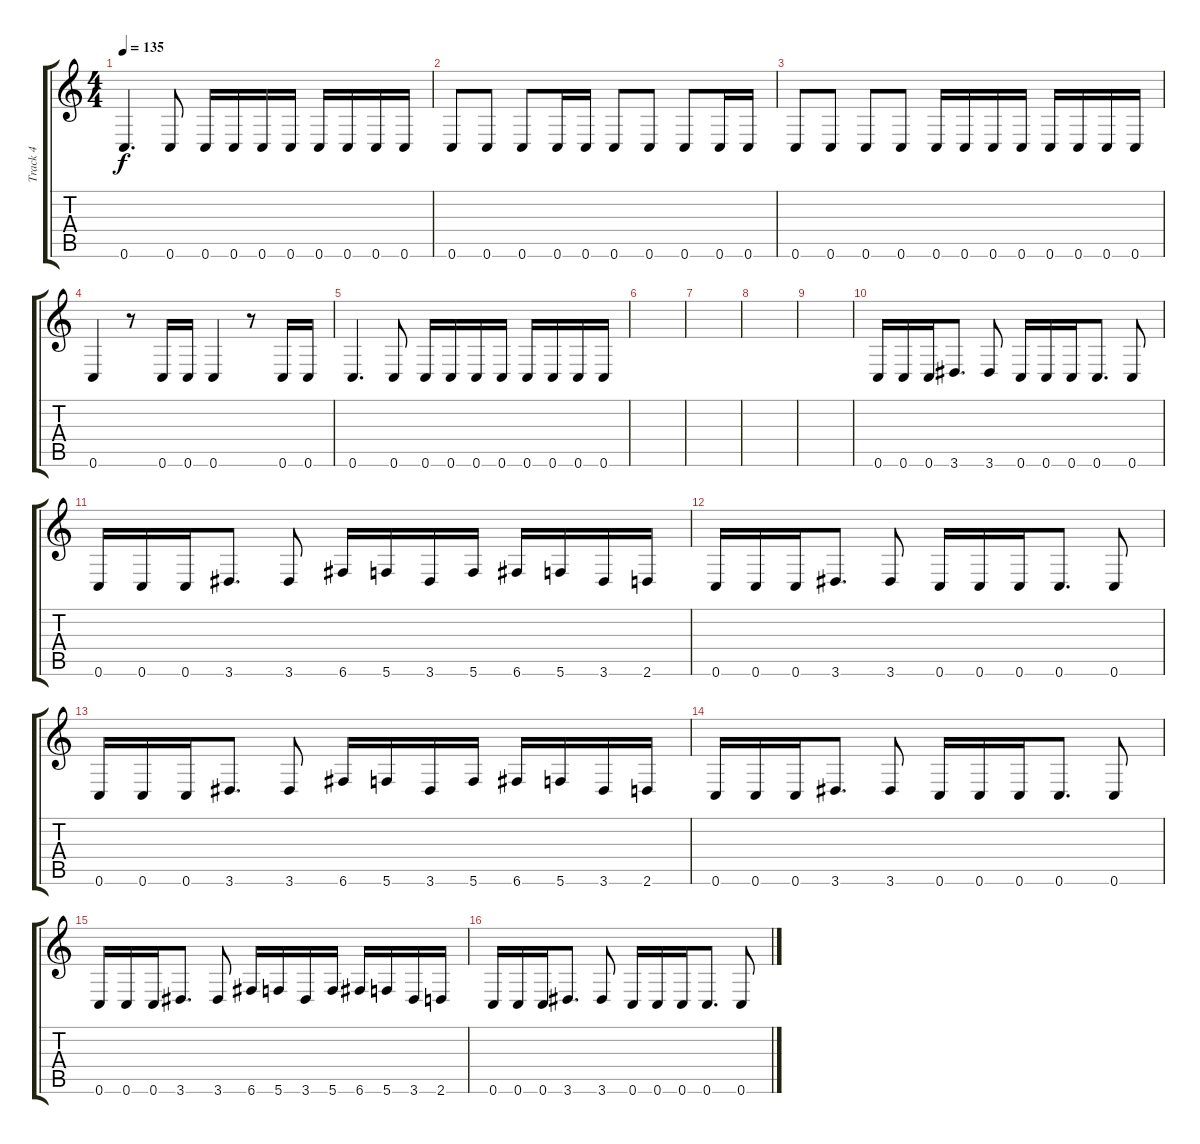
\track ("Track 4" "Track 4") {instrument electricbassfinger}
\staff {score tabs}
\tuning (D4 A3 F3 C3 G2 C2) {hide}
\ts (4 4)
\tempo 135
\clef g2
\ks c
0.6.4{d dy f} 0.6.8 0.6.16 0.6.16 0.6.16 0.6.16 0.6.16 0.6.16 0.6.16 0.6.16 |
0.6.8 0.6.8 0.6.8 0.6.16 0.6.16 0.6.8 0.6.8 0.6.8 0.6.16 0.6.16 |
0.6.8 0.6.8 0.6.8 0.6.8 0.6.16 0.6.16 0.6.16 0.6.16 0.6.16 0.6.16 0.6.16 0.6.16 |
0.6.4 r.8 0.6.16 0.6.16 0.6.4 r.8 0.6.16 0.6.16 |
0.6.4{d} 0.6.8 0.6.16 0.6.16 0.6.16 0.6.16 0.6.16 0.6.16 0.6.16 0.6.16 |
|
|
|
|
0.6.16 0.6.16 0.6.16 3.6.8{d} 3.6.8 0.6.16 0.6.16 0.6.16 0.6.8{d} 0.6.8 |
0.6.16 0.6.16 0.6.16 3.6.8{d} 3.6.8 6.6.16 5.6.16 3.6.16 5.6.16 6.6.16 5.6.16 3.6.16 2.6.16 |
0.6.16 0.6.16 0.6.16 3.6.8{d} 3.6.8 0.6.16 0.6.16 0.6.16 0.6.8{d} 0.6.8 |
0.6.16 0.6.16 0.6.16 3.6.8{d} 3.6.8 6.6.16 5.6.16 3.6.16 5.6.16 6.6.16 5.6.16 3.6.16 2.6.16 |
0.6.16 0.6.16 0.6.16 3.6.8{d} 3.6.8 0.6.16 0.6.16 0.6.16 0.6.8{d} 0.6.8 |
0.6.16 0.6.16 0.6.16 3.6.8{d} 3.6.8 6.6.16 5.6.16 3.6.16 5.6.16 6.6.16 5.6.16 3.6.16 2.6.16 |
0.6.16 0.6.16 0.6.16 3.6.8{d} 3.6.8 0.6.16 0.6.16 0.6.16 0.6.8{d} 0.6.8
